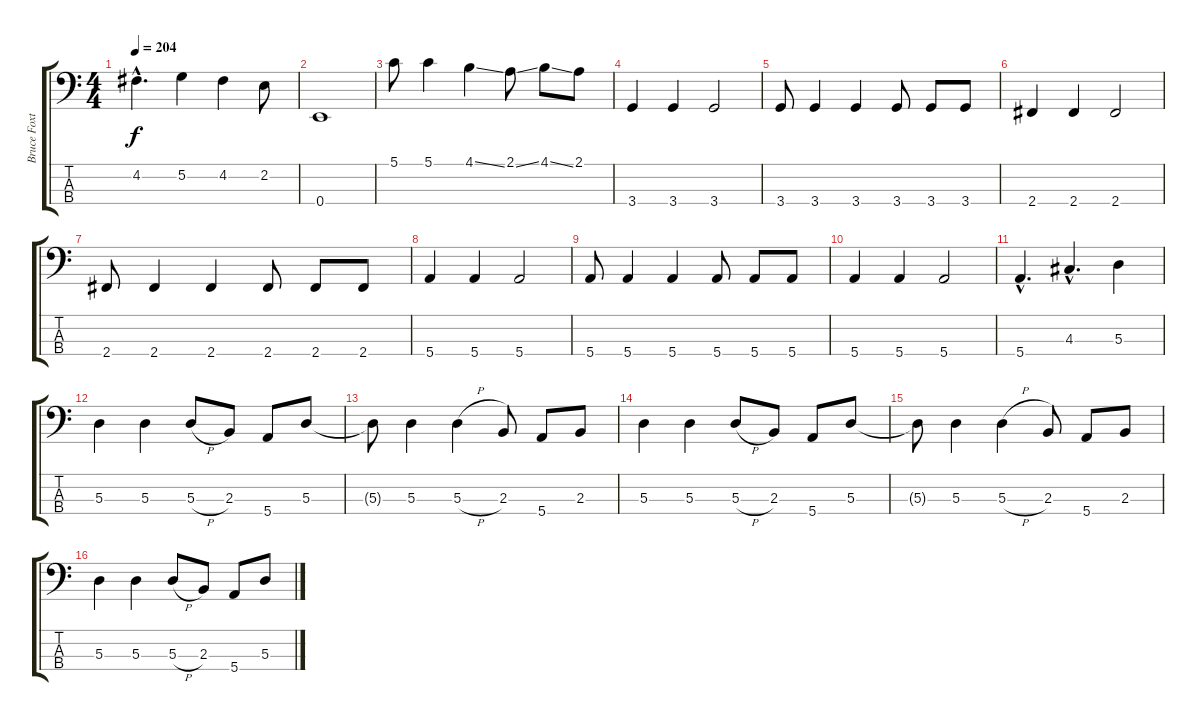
\track ("Bruce Foxton    " "Bruce Foxt") {instrument electricbassfinger}
\staff {score tabs}
\tuning (G2 D2 A1 E1) {hide}
\ts (4 4)
\tempo 204
\clef f4
\ks c
4.2{hac}.4{d dy f} 5.2.4 4.2.4 2.2.8 |
0.4.1 |
5.1.8 5.1.4 4.1{ss}.4 2.1{ss}.8 4.1{ss}.8 2.1.8 |
3.4.4 3.4.4 3.4.2 |
3.4.8 3.4.4 3.4.4 3.4.8 3.4.8 3.4.8 |
2.4.4 2.4.4 2.4.2 |
2.4.8 2.4.4 2.4.4 2.4.8 2.4.8 2.4.8 |
5.4.4 5.4.4 5.4.2 |
5.4.8 5.4.4 5.4.4 5.4.8 5.4.8 5.4.8 |
5.4.4 5.4.4 5.4.2 |
5.4{hac}.4{d} 4.3{hac}.4{d} 5.3.4 |
5.3.4 5.3.4 5.3{h}.8 2.3.8 5.4.8 5.3.8 |
5.3{t}.8 5.3.4 5.3{h}.4 2.3.8 5.4.8 2.3.8 |
5.3.4 5.3.4 5.3{h}.8 2.3.8 5.4.8 5.3.8 |
5.3{t}.8 5.3.4 5.3{h}.4 2.3.8 5.4.8 2.3.8 |
5.3.4 5.3.4 5.3{h}.8 2.3.8 5.4.8 5.3.8
